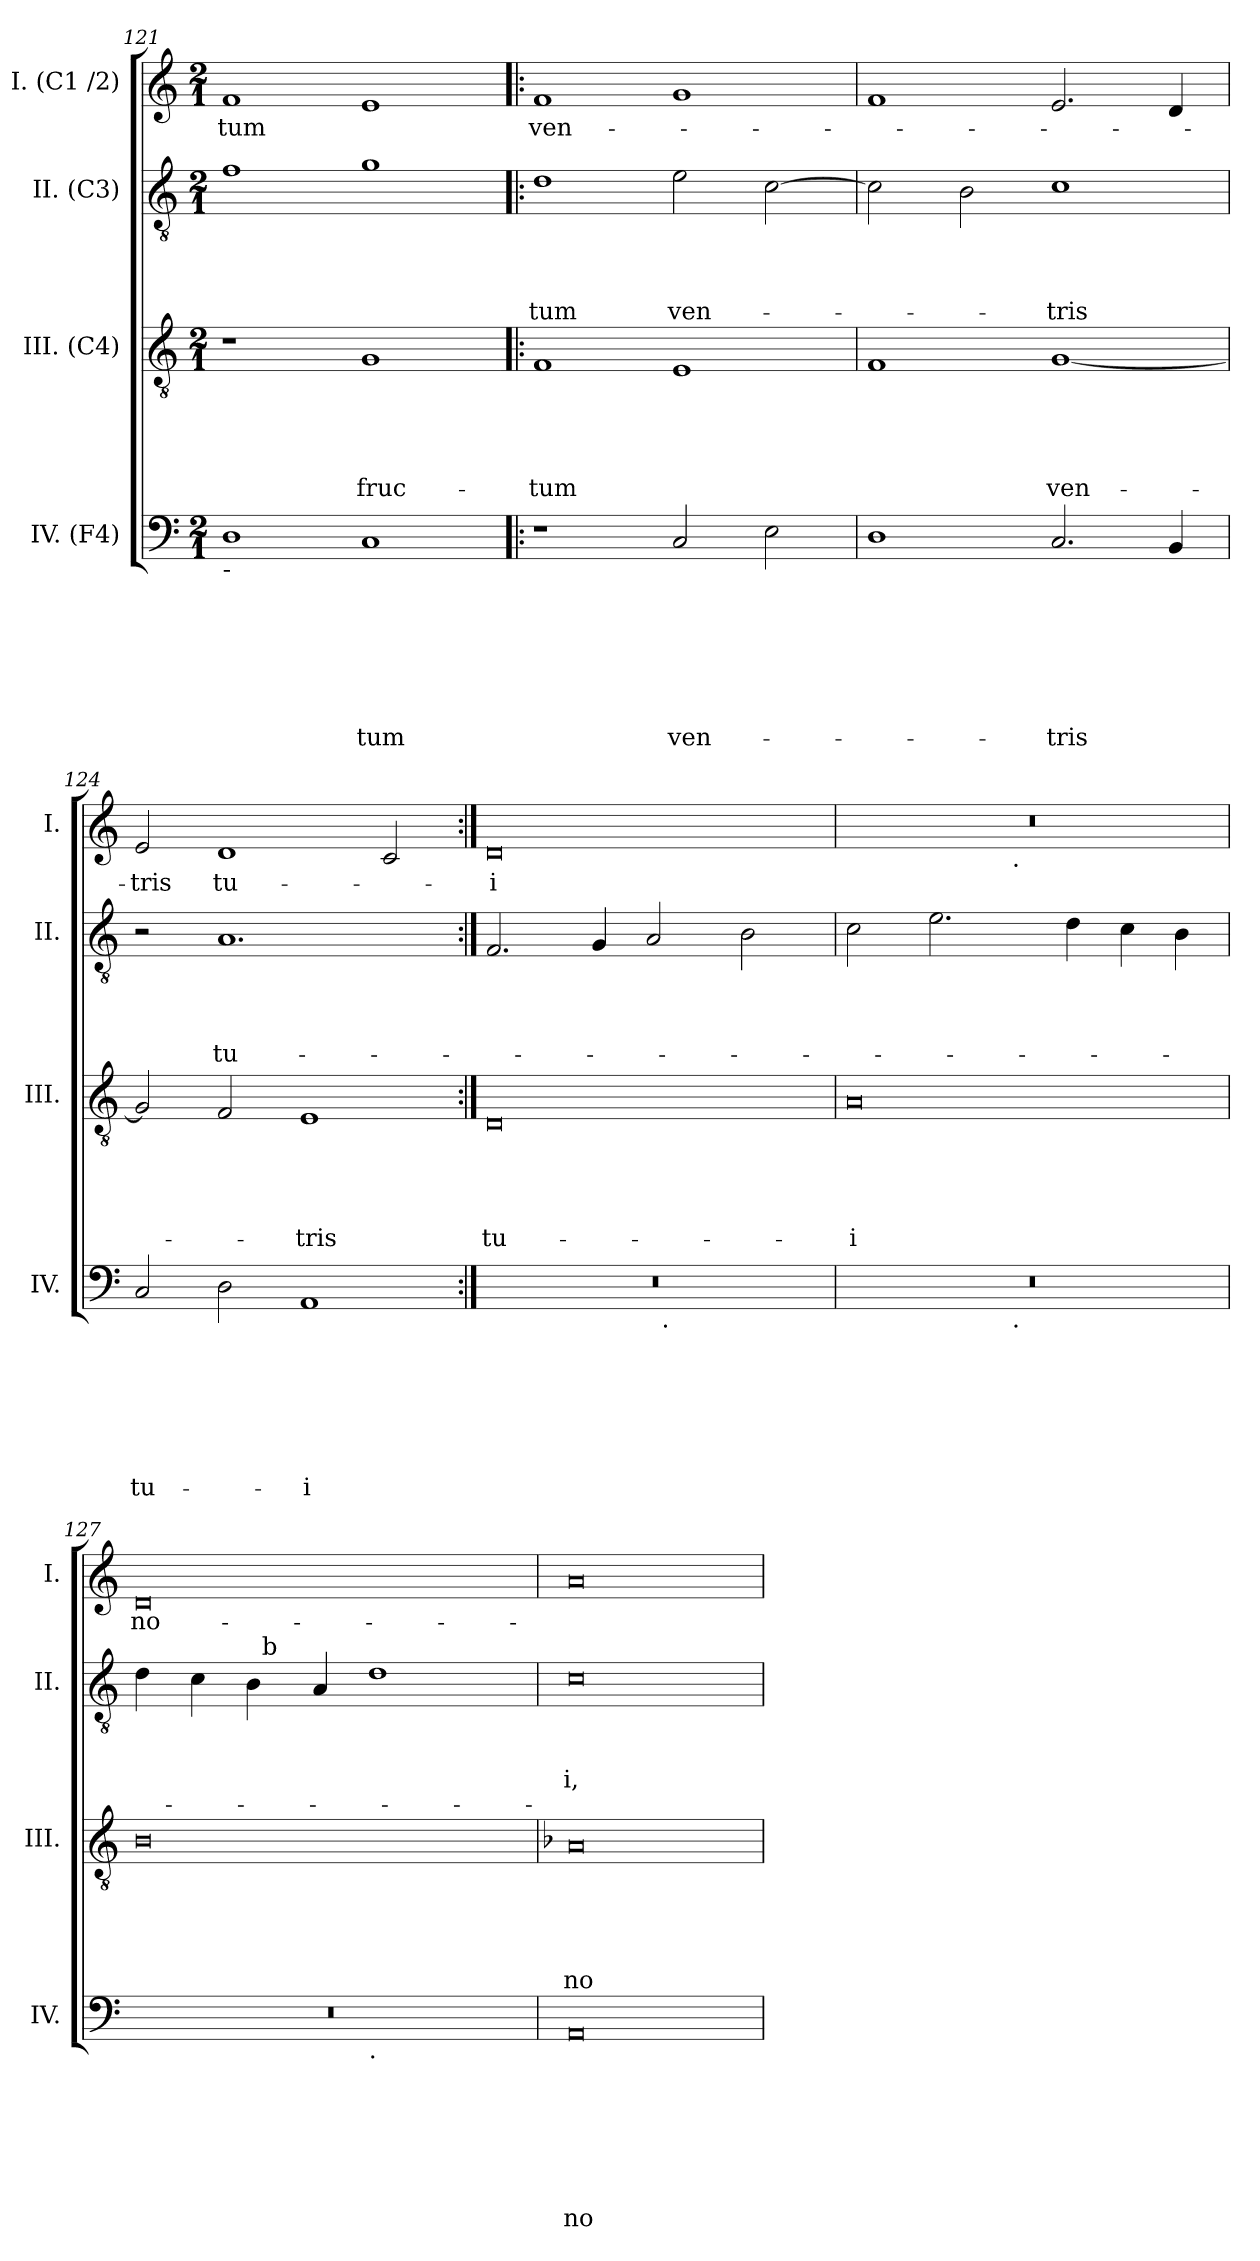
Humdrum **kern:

**kern	**text	**text	**text	**text	**text	**text	**text	**kern	**text	**text	**text	**text	**text	**kern	**text	**text	**text	**text	**kern	**text
*part4	*part4	*part4	*part4	*part4	*part4	*part4	*part4	*part3	*part3	*part3	*part3	*part3	*part3	*part2	*part2	*part2	*part2	*part2	*part1	*part1
*staff4	*staff4	*staff4	*staff4	*staff4	*staff4	*staff4	*staff4	*staff3	*staff3	*staff3	*staff3	*staff3	*staff3	*staff2	*staff2	*staff2	*staff2	*staff2	*staff1	*staff1
*I"IV. (F4)	*	*	*	*	*	*	*	*I"III. (C4)	*	*	*	*	*	*I"II. (C3)	*	*	*	*	*I"I. (C1 /2)	*
*I'IV.	*	*	*	*	*	*	*	*I'III.	*	*	*	*	*	*I'II.	*	*	*	*	*I'I.	*
*clefF4	*	*	*	*	*	*	*	*clefGv2	*	*	*	*	*	*clefGv2	*	*	*	*	*clefG2	*
*k[]	*	*	*	*	*	*	*	*k[]	*	*	*	*	*	*k[]	*	*	*	*	*k[]	*
*C:	*	*	*	*	*	*	*	*C:	*	*	*	*	*	*C:	*	*	*	*	*C:	*
*M2/1	*	*	*	*	*	*	*	*M2/1	*	*	*	*	*	*M2/1	*	*	*	*	*M2/1	*
=121	=121	=121	=121	=121	=121	=121	=121	=121	=121	=121	=121	=121	=121	=121	=121	=121	=121	=121	=121	=121
!LO:TX:b:t=-	!	!	!	!	!	!	!	!	!	!	!	!	!	!	!	!	!	!	!	!
!	!	!	!	!	!	!	!	!	!	!	!	!	!	!	!	!	!	!	!	!LO:LY:b
1D	.	.	.	.	.	.	.	1r	.	.	.	.	.	1f	.	.	.	.	1f	-tum
!	!	!	!	!	!	!	!LO:LY:b	!	!	!	!	!	!LO:LY:b	!	!	!	!	!	!	!
1C	.	.	.	.	.	.	tum	1G	.	.	.	.	fruc-	1g	.	.	.	.	1e	.
=122!|:	=122!|:	=122!|:	=122!|:	=122!|:	=122!|:	=122!|:	=122!|:	=122!|:	=122!|:	=122!|:	=122!|:	=122!|:	=122!|:	=122!|:	=122!|:	=122!|:	=122!|:	=122!|:	=122!|:	=122!|:
!	!	!	!	!	!	!	!	!	!	!	!	!	!LO:LY:b	!	!	!	!	!LO:LY:b	!	!LO:LY:b
1r	.	.	.	.	.	.	.	1F	.	.	.	.	-tum	1d	.	.	.	tum	1f	ven-
!	!	!	!	!	!	!	!LO:LY:b	!	!	!	!	!	!	!	!	!	!	!LO:LY:b	!	!
2C/	.	.	.	.	.	.	ven-	1E	.	.	.	.	.	2e\	.	.	.	ven-	1g	.
2E\	.	.	.	.	.	.	.	.	.	.	.	.	.	[>2c\	.	.	.	.	.	.
=123	=123	=123	=123	=123	=123	=123	=123	=123	=123	=123	=123	=123	=123	=123	=123	=123	=123	=123	=123	=123
1D	.	.	.	.	.	.	.	1F	.	.	.	.	.	2c\]	.	.	.	.	1f	.
.	.	.	.	.	.	.	.	.	.	.	.	.	.	2B\	.	.	.	.	.	.
!	!	!	!	!	!	!	!LO:LY:b	!	!	!	!	!	!LO:LY:b	!	!	!	!	!LO:LY:b	!	!
2.C/	.	.	.	.	.	.	-tris	[<1G	.	.	.	.	ven-	1c	.	.	.	-tris	2.e/	.
4BB/	.	.	.	.	.	.	.	.	.	.	.	.	.	.	.	.	.	.	4d/	.
=124	=124	=124	=124	=124	=124	=124	=124	=124	=124	=124	=124	=124	=124	=124	=124	=124	=124	=124	=124	=124
!	!	!	!	!	!	!	!LO:LY:b	!	!	!	!	!	!	!	!	!	!	!	!	!LO:LY:b
2C/	.	.	.	.	.	.	tu-	2G/]	.	.	.	.	.	2r	.	.	.	.	2e/	-tris
!	!	!	!	!	!	!	!	!	!	!	!	!	!	!	!	!	!	!LO:LY:b	!	!LO:LY:b
2D\	.	.	.	.	.	.	.	2F/	.	.	.	.	.	1.A	.	.	.	tu-	1d	tu-
!	!	!	!	!	!	!	!LO:LY:b:rj	!	!	!	!	!	!LO:LY:b	!	!	!	!	!	!	!
1AA	.	.	.	.	.	.	-i	1E	.	.	.	.	-tris	.	.	.	.	.	.	.
.	.	.	.	.	.	.	.	.	.	.	.	.	.	.	.	.	.	.	2c/	.
!!LO:LB:g=z
=125:|!	=125:|!	=125:|!	=125:|!	=125:|!	=125:|!	=125:|!	=125:|!	=125:|!	=125:|!	=125:|!	=125:|!	=125:|!	=125:|!	=125:|!	=125:|!	=125:|!	=125:|!	=125:|!	=125:|!	=125:|!
!	!	!	!	!	!	!	!	!	!	!	!	!	!LO:LY:b:rj	!	!	!	!	!	!	!LO:LY:b:rj
*^	*	*	*	*	*	*	*	*	*	*	*	*	*	*	*	*	*	*	*	*
0r	1ryy	.	.	.	.	.	.	.	0D	.	.	.	.	tu-	2.F/	.	.	.	.	0d	-i
.	.	.	.	.	.	.	.	.	.	.	.	.	.	.	4G/	.	.	.	.	.	.
.	32ryy	.	.	.	.	.	.	.	.	.	.	.	.	.	2A/	.	.	.	.	.	.
!	!LO:TX:b:t=.	!	!	!	!	!	!	!	!	!	!	!	!	!	!	!	!	!	!	!	!
.	2ryy	.	.	.	.	.	.	.	.	.	.	.	.	.	.	.	.	.	.	.	.
.	.	.	.	.	.	.	.	.	.	.	.	.	.	.	2B\	.	.	.	.	.	.
.	4...ryy	.	.	.	.	.	.	.	.	.	.	.	.	.	.	.	.	.	.	.	.
=126	=126	=126	=126	=126	=126	=126	=126	=126	=126	=126	=126	=126	=126	=126	=126	=126	=126	=126	=126	=126	=126
!	!	!	!	!	!	!	!	!	!	!	!	!	!	!LO:LY:b:rj	!	!	!	!	!	!	!
*	*	*	*	*	*	*	*	*	*	*	*	*	*	*	*	*	*	*	*	*^	*
0r	1ryy	.	.	.	.	.	.	.	0A	.	.	.	.	-i	2c\	.	.	.	.	0r	1ryy	.
.	.	.	.	.	.	.	.	.	.	.	.	.	.	.	2.e\	.	.	.	.	.	.	.
!	!	!	!	!	!	!	!	!	!	!	!	!	!	!	!	!	!	!	!	!	!LO:TX:b:t=.	!
!	!LO:TX:b:t=.	!	!	!	!	!	!	!	!	!	!	!	!	!	!	!	!	!	!	!	!	!
.	1ryy	.	.	.	.	.	.	.	.	.	.	.	.	.	.	.	.	.	.	.	1ryy	.
.	.	.	.	.	.	.	.	.	.	.	.	.	.	.	4d\	.	.	.	.	.	.	.
.	.	.	.	.	.	.	.	.	.	.	.	.	.	.	4c\	.	.	.	.	.	.	.
.	.	.	.	.	.	.	.	.	.	.	.	.	.	.	4B\	.	.	.	.	.	.	.
=127	=127	=127	=127	=127	=127	=127	=127	=127	=127	=127	=127	=127	=127	=127	=127	=127	=127	=127	=127	=127	=127	=127
!	!	!	!	!	!	!	!	!	!	!	!	!	!	!	!	!	!	!	!	!	!	!LO:LY:b
*	*	*	*	*	*	*	*	*	*	*	*	*	*	*	*^	*	*	*	*	*v	*v	*
0r	1ryy	.	.	.	.	.	.	.	0B	.	.	.	.	.	4d\	2ryy	.	.	.	.	0d	no-
.	.	.	.	.	.	.	.	.	.	.	.	.	.	.	4c\	.	.	.	.	.	.	.
.	.	.	.	.	.	.	.	.	.	.	.	.	.	.	4B\	32ryy	.	.	.	.	.	.
!	!	!	!	!	!	!	!	!	!	!	!	!	!	!	!	!LO:TX:a:t=b	!	!	!	!	!	!
.	.	.	.	.	.	.	.	.	.	.	.	.	.	.	.	1ryy	.	.	.	.	.	.
.	.	.	.	.	.	.	.	.	.	.	.	.	.	.	4A/	.	.	.	.	.	.	.
!	!LO:TX:b:t=.	!	!	!	!	!	!	!	!	!	!	!	!	!	!	!	!	!	!	!	!	!
.	1ryy	.	.	.	.	.	.	.	.	.	.	.	.	.	1d	.	.	.	.	.	.	.
.	.	.	.	.	.	.	.	.	.	.	.	.	.	.	.	4...ryy	.	.	.	.	.	.
*v	*v	*	*	*	*	*	*	*	*	*	*	*	*	*	*v	*v	*	*	*	*	*	*
=128	=128	=128	=128	=128	=128	=128	=128	=128	=128	=128	=128	=128	=128	=128	=128	=128	=128	=128	=128	=128
*	*	*	*	*	*	*	*	*k[b-]	*	*	*	*	*	*	*	*	*	*	*	*
*	*	*	*	*	*	*	*	*F:	*	*	*	*	*	*	*	*	*	*	*	*
*^	*	*	*	*	*	*	*	*	*	*	*	*	*	*^	*	*	*	*	*	*
!	!	!	!	!	!	!	!	!LO:LY:b	!	!	!	!	!	!LO:LY:b:rj	!	!	!	!	!LO:LY:b:rj	!	!	!
*v	*v	*	*	*	*	*	*	*	*	*	*	*	*	*	*v	*v	*	*	*	*	*	*
0AA	.	.	.	.	.	.	no-	0A	.	.	.	.	no-	0c	.	.	-i,	.	0a	.
=	=	=	=	=	=	=	=	=	=	=	=	=	=	=	=	=	=	=	=	=
*-	*-	*-	*-	*-	*-	*-	*-	*-	*-	*-	*-	*-	*-	*-	*-	*-	*-	*-	*-	*-
